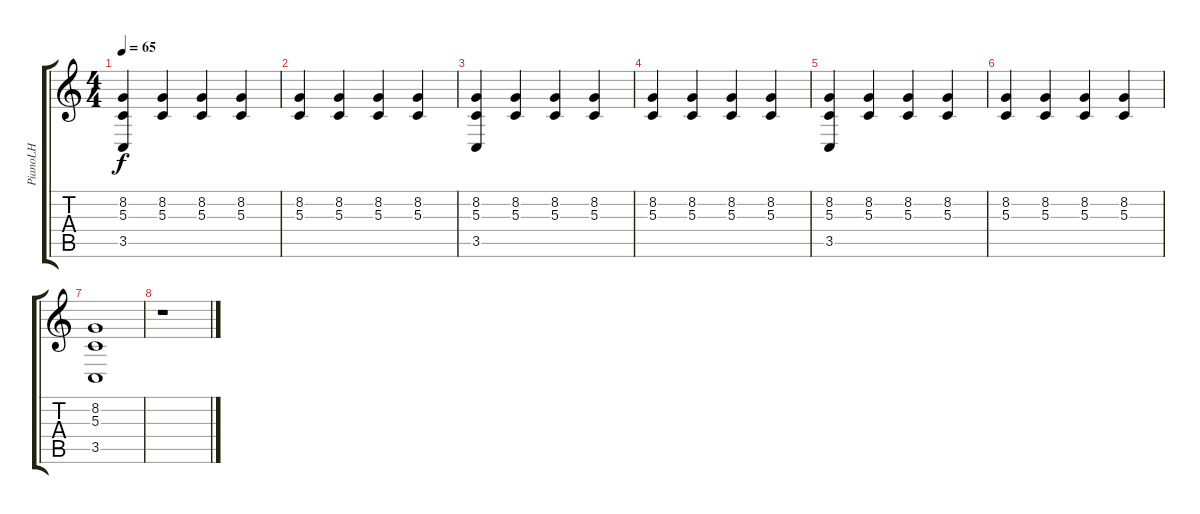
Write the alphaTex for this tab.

\track ("PianoLH" "PianoLH") {instrument acousticgrandpiano}
\staff {score tabs}
\tuning (E4 B3 G3 D3 A2 E2) {hide}
\ts (4 4)
\tempo 65
\clef g2
\ks c
(8.2 5.3 3.5).4{dy f} (8.2 5.3).4 (8.2 5.3).4 (8.2 5.3).4 |
(8.2 5.3).4 (8.2 5.3).4 (8.2 5.3).4 (8.2 5.3).4 |
(8.2 5.3 3.5).4 (8.2 5.3).4 (8.2 5.3).4 (8.2 5.3).4 |
(8.2 5.3).4 (8.2 5.3).4 (8.2 5.3).4 (8.2 5.3).4 |
(8.2 5.3 3.5).4 (8.2 5.3).4 (8.2 5.3).4 (8.2 5.3).4 |
(8.2 5.3).4 (8.2 5.3).4 (8.2 5.3).4 (8.2 5.3).4 |
(8.2 5.3 3.5).1 |
r.1
